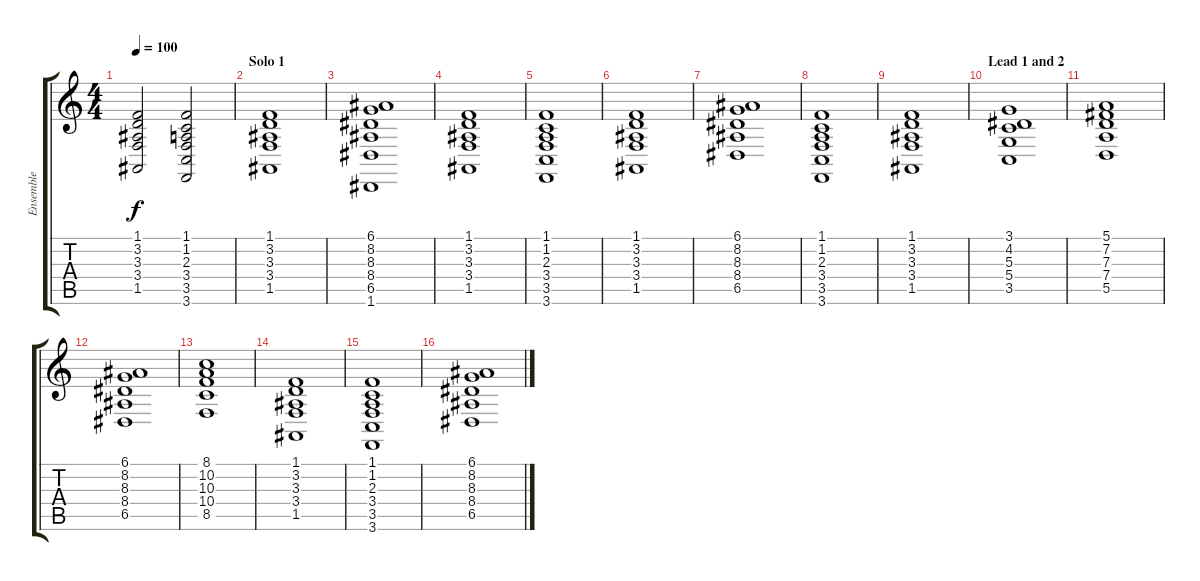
\track ("Ensemble" "Ensemble") {instrument stringensemble1}
\staff {score tabs}
\tuning (E4 B3 G3 D3 A2 D2) {hide}
\ts (4 4)
\tempo 100
\clef g2
\ks c
(1.1 3.2 3.3 3.4 1.5).2{dy f} (1.1 1.2 2.3 3.4 3.5 3.6).2 |
\section ("" "Solo 1")
(1.1 3.2 3.3 3.4 1.5).1 |
(6.1 8.2 8.3 8.4 6.5 1.6).1 |
(1.1 3.2 3.3 3.4 1.5).1 |
(1.1 1.2 2.3 3.4 3.5 3.6).1 |
(1.1 3.2 3.3 3.4 1.5).1 |
(6.1 8.2 8.3 8.4 6.5).1 |
(1.1 1.2 2.3 3.4 3.5 3.6).1 |
(1.1 3.2 3.3 3.4 1.5).1 |
\section ("" "Lead 1 and 2")
(3.1 4.2 5.3 5.4 3.5).1 |
(5.1 7.2 7.3 7.4 5.5).1 |
(6.1 8.2 8.3 8.4 6.5).1 |
(8.1 10.2 10.3 10.4 8.5).1 |
\section ("" "")
(1.1 3.2 3.3 3.4 1.5).1 |
(1.1 1.2 2.3 3.4 3.5 3.6).1 |
(6.1 8.2 8.3 8.4 6.5).1
